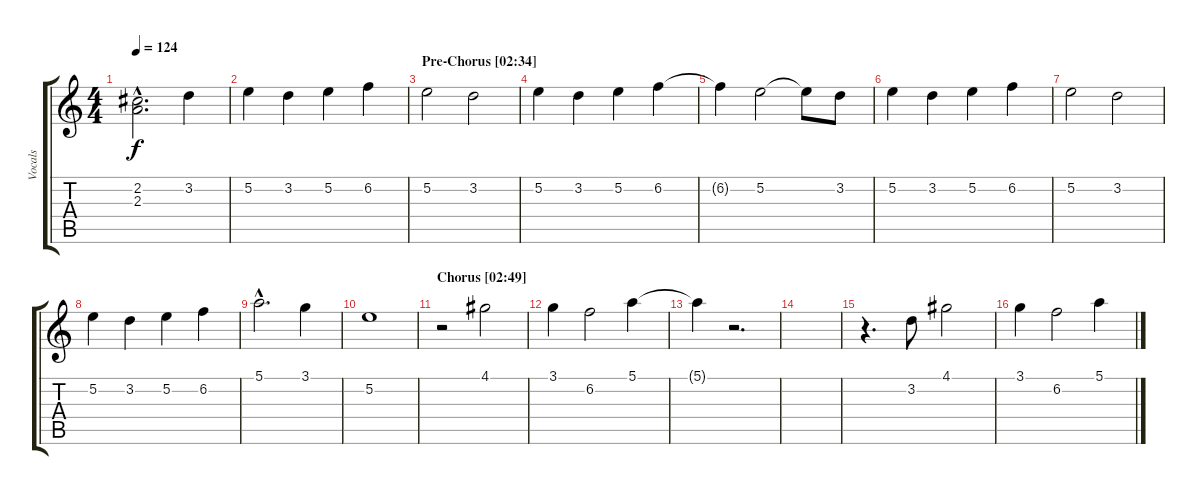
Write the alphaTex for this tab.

\track ("Vocals" "Vocals") {instrument fretlessbass}
\staff {score tabs}
\tuning (E4 B3 G3 D3 A2 E2) {hide}
\ts (4 4)
\tempo 124
\clef g2
\ks c
(2.2{hac} 2.3{hac}).2{d dy f} 3.2.4 |
5.2.4 3.2.4 5.2.4 6.2.4 |
\section ("" "Pre-Chorus [02:34]")
5.2.2 3.2.2 |
5.2.4 3.2.4 5.2.4 6.2.4 |
6.2{t}.4 5.2.2 5.2{t}.8 3.2.8 |
5.2.4 3.2.4 5.2.4 6.2.4 |
5.2.2 3.2.2 |
5.2.4 3.2.4 5.2.4 6.2.4 |
5.1{hac}.2{d} 3.1.4 |
5.2.1 |
\section ("" "Chorus [02:49]")
r.2 4.1.2 |
3.1.4 6.2.2 5.1.4 |
5.1{t}.4 r.2{d} |
|
r.4{d} 3.2.8 4.1.2 |
3.1.4 6.2.2 5.1.4
